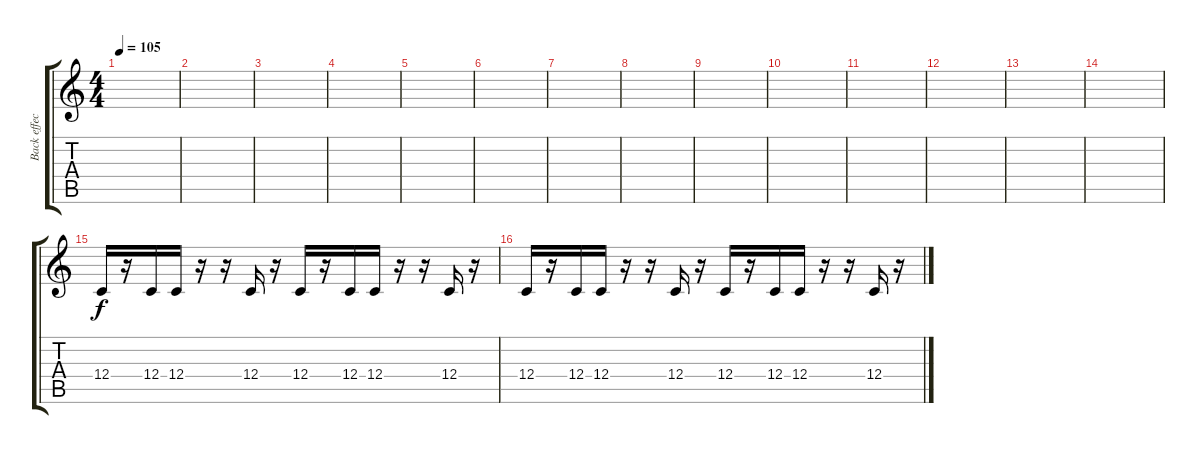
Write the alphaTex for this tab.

\track ("Back effects" "Back effec") {instrument vibraphone}
\staff {score tabs}
\tuning (D4 A3 F3 C3 G2 D2) {hide}
\ts (4 4)
\tempo 105
\clef g2
\ks c
|
|
|
|
|
|
|
|
|
|
|
|
|
|
12.4.16 r.16 12.4.16 12.4.16 r.16 r.16 12.4.16 r.16 12.4.16 r.16 12.4.16 12.4.16 r.16 r.16 12.4.16 r.16 |
12.4.16 r.16 12.4.16 12.4.16 r.16 r.16 12.4.16 r.16 12.4.16 r.16 12.4.16 12.4.16 r.16 r.16 12.4.16 r.16
